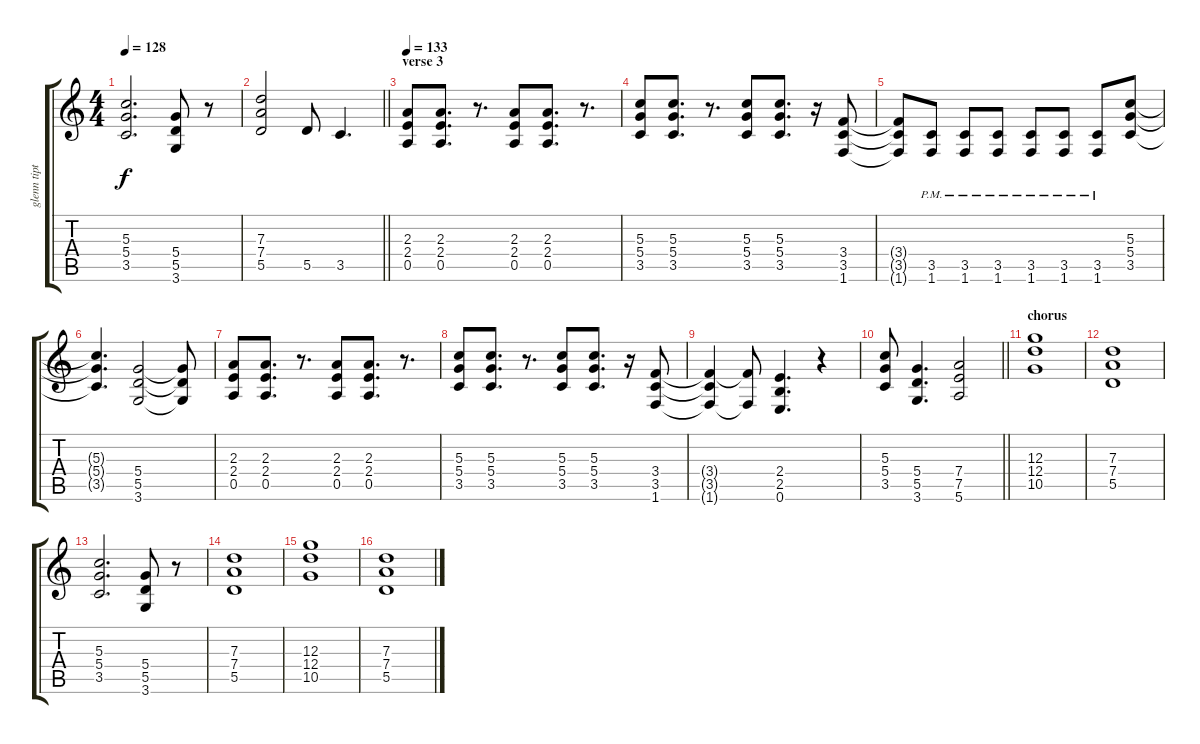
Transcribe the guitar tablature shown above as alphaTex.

\track ("glenn tipton" "glenn tipt") {instrument electricguitarclean}
\staff {score tabs}
\tuning (E4 B3 G3 D3 A2 E2) {hide}
\ts (4 4)
\tempo 128
\clef g2
\ks c
(5.3 5.4 3.5).2{d dy f} (5.4 5.5 3.6).8 r.8 |
\barLineRight lightlight
(7.3 7.4 5.5).2 5.5.8 3.5.4{d} |
\section ("" "verse 3")
\tempo 133
(2.3 2.4 0.5).8 (2.3 2.4 0.5).8{d} r.8{d} (2.3 2.4 0.5).8 (2.3 2.4 0.5).8{d} r.8{d} |
(5.3 5.4 3.5).8 (5.3 5.4 3.5).8{d} r.8{d} (5.3 5.4 3.5).8 (5.3 5.4 3.5).8{d} r.16 (3.4 3.5 1.6).8 |
(3.4{t} 3.5{t} 1.6{t}).8 (3.5{pm} 1.6{pm}).8 (3.5{pm} 1.6{pm}).8 (3.5{pm} 1.6{pm}).8 (3.5{pm} 1.6{pm}).8 (3.5{pm} 1.6{pm}).8 (3.5{pm} 1.6{pm}).8 (5.3 5.4 3.5).8 |
(5.3{t} 5.4{t} 3.5{t}).4{d} (5.4 5.5 3.6).2 (5.4{t} 5.5{t} 3.6{t}).8 |
(2.3 2.4 0.5).8 (2.3 2.4 0.5).8{d} r.8{d} (2.3 2.4 0.5).8 (2.3 2.4 0.5).8{d} r.8{d} |
(5.3 5.4 3.5).8 (5.3 5.4 3.5).8{d} r.8{d} (5.3 5.4 3.5).8 (5.3 5.4 3.5).8{d} r.16 (3.4 3.5 1.6).8 |
(3.4{t} 3.5{t} 1.6{t}).4 (3.4{t} 1.6{t}).8 (2.4 2.5 0.6).4{d} r.4 |
\barLineRight lightlight
(5.3 5.4 3.5).8 (5.4 5.5 3.6).4{d} (7.4 7.5 5.6).2 |
\section ("" "chorus")
(12.3 12.4 10.5).1 |
(7.3 7.4 5.5).1 |
(5.3 5.4 3.5).2{d} (5.4 5.5 3.6).8 r.8 |
(7.3 7.4 5.5).1 |
(12.3 12.4 10.5).1 |
(7.3 7.4 5.5).1
